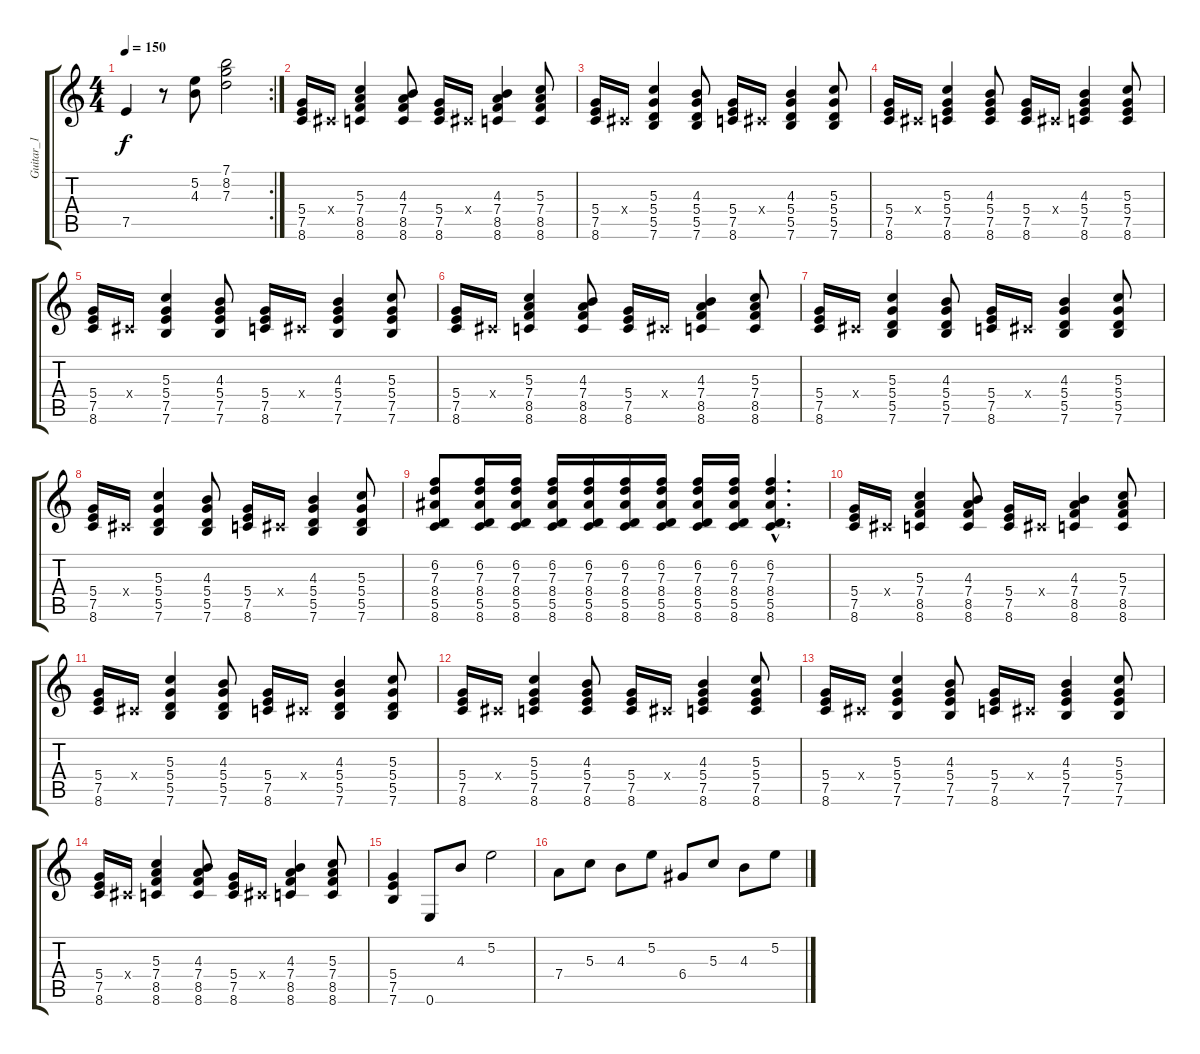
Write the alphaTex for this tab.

\track ("Guitar_1" "Guitar_1") {instrument distortionguitar}
\staff {score tabs}
\tuning (E4 B3 G3 D3 A2 E2) {hide}
\rc 2
\ts (4 4)
\tempo 150
\clef g2
\ks c
7.5.4{dy f} r.8 (5.2 4.3).8 (7.1 8.2 7.3).2 |
(5.4 7.5 8.6).16 -1.4{x}.16 (5.3 7.4 8.5 8.6).4 (4.3 7.4 8.5 8.6).8 (5.4 7.5 8.6).16 -1.4{x}.16 (4.3 7.4 8.5 8.6).4 (5.3 7.4 8.5 8.6).8 |
(5.4 7.5 8.6).16 -1.4{x}.16 (5.3 5.4 5.5 7.6).4 (4.3 5.4 5.5 7.6).8 (5.4 7.5 8.6).16 -1.4{x}.16 (4.3 5.4 5.5 7.6).4 (5.3 5.4 5.5 7.6).8 |
(5.4 7.5 8.6).16 -1.4{x}.16 (5.3 5.4 7.5 8.6).4 (4.3 5.4 7.5 8.6).8 (5.4 7.5 8.6).16 -1.4{x}.16 (4.3 5.4 7.5 8.6).4 (5.3 5.4 7.5 8.6).8 |
(5.4 7.5 8.6).16 -1.4{x}.16 (5.3 5.4 7.5 7.6).4 (4.3 5.4 7.5 7.6).8 (5.4 7.5 8.6).16 -1.4{x}.16 (4.3 5.4 7.5 7.6).4 (5.3 5.4 7.5 7.6).8 |
(5.4 7.5 8.6).16 -1.4{x}.16 (5.3 7.4 8.5 8.6).4 (4.3 7.4 8.5 8.6).8 (5.4 7.5 8.6).16 -1.4{x}.16 (4.3 7.4 8.5 8.6).4 (5.3 7.4 8.5 8.6).8 |
(5.4 7.5 8.6).16 -1.4{x}.16 (5.3 5.4 5.5 7.6).4 (4.3 5.4 5.5 7.6).8 (5.4 7.5 8.6).16 -1.4{x}.16 (4.3 5.4 5.5 7.6).4 (5.3 5.4 5.5 7.6).8 |
(5.4 7.5 8.6).16 -1.4{x}.16 (5.3 5.4 5.5 7.6).4 (4.3 5.4 5.5 7.6).8 (5.4 7.5 8.6).16 -1.4{x}.16 (4.3 5.4 5.5 7.6).4 (5.3 5.4 5.5 7.6).8 |
(6.2 7.3 8.4 5.5 8.6).8 (6.2 7.3 8.4 5.5 8.6).16 (6.2 7.3 8.4 5.5 8.6).16 (6.2 7.3 8.4 5.5 8.6).16 (6.2 7.3 8.4 5.5 8.6).16 (6.2 7.3 8.4 5.5 8.6).16 (6.2 7.3 8.4 5.5 8.6).16 (6.2 7.3 8.4 5.5 8.6).16 (6.2 7.3 8.4 5.5 8.6).16 (6.2{hac} 7.3{hac} 8.4{hac} 5.5{hac} 8.6{hac}).4{d} |
(5.4 7.5 8.6).16 -1.4{x}.16 (5.3 7.4 8.5 8.6).4 (4.3 7.4 8.5 8.6).8 (5.4 7.5 8.6).16 -1.4{x}.16 (4.3 7.4 8.5 8.6).4 (5.3 7.4 8.5 8.6).8 |
(5.4 7.5 8.6).16 -1.4{x}.16 (5.3 5.4 5.5 7.6).4 (4.3 5.4 5.5 7.6).8 (5.4 7.5 8.6).16 -1.4{x}.16 (4.3 5.4 5.5 7.6).4 (5.3 5.4 5.5 7.6).8 |
(5.4 7.5 8.6).16 -1.4{x}.16 (5.3 5.4 7.5 8.6).4 (4.3 5.4 7.5 8.6).8 (5.4 7.5 8.6).16 -1.4{x}.16 (4.3 5.4 7.5 8.6).4 (5.3 5.4 7.5 8.6).8 |
(5.4 7.5 8.6).16 -1.4{x}.16 (5.3 5.4 7.5 7.6).4 (4.3 5.4 7.5 7.6).8 (5.4 7.5 8.6).16 -1.4{x}.16 (4.3 5.4 7.5 7.6).4 (5.3 5.4 7.5 7.6).8 |
(5.4 7.5 8.6).16 -1.4{x}.16 (5.3 7.4 8.5 8.6).4 (4.3 7.4 8.5 8.6).8 (5.4 7.5 8.6).16 -1.4{x}.16 (4.3 7.4 8.5 8.6).4 (5.3 7.4 8.5 8.6).8 |
(5.4 7.5 7.6).4 0.6.8 4.3.8 5.2.2 |
7.4.8 5.3.8 4.3.8 5.2.8 6.4.8 5.3.8 4.3.8 5.2.8
